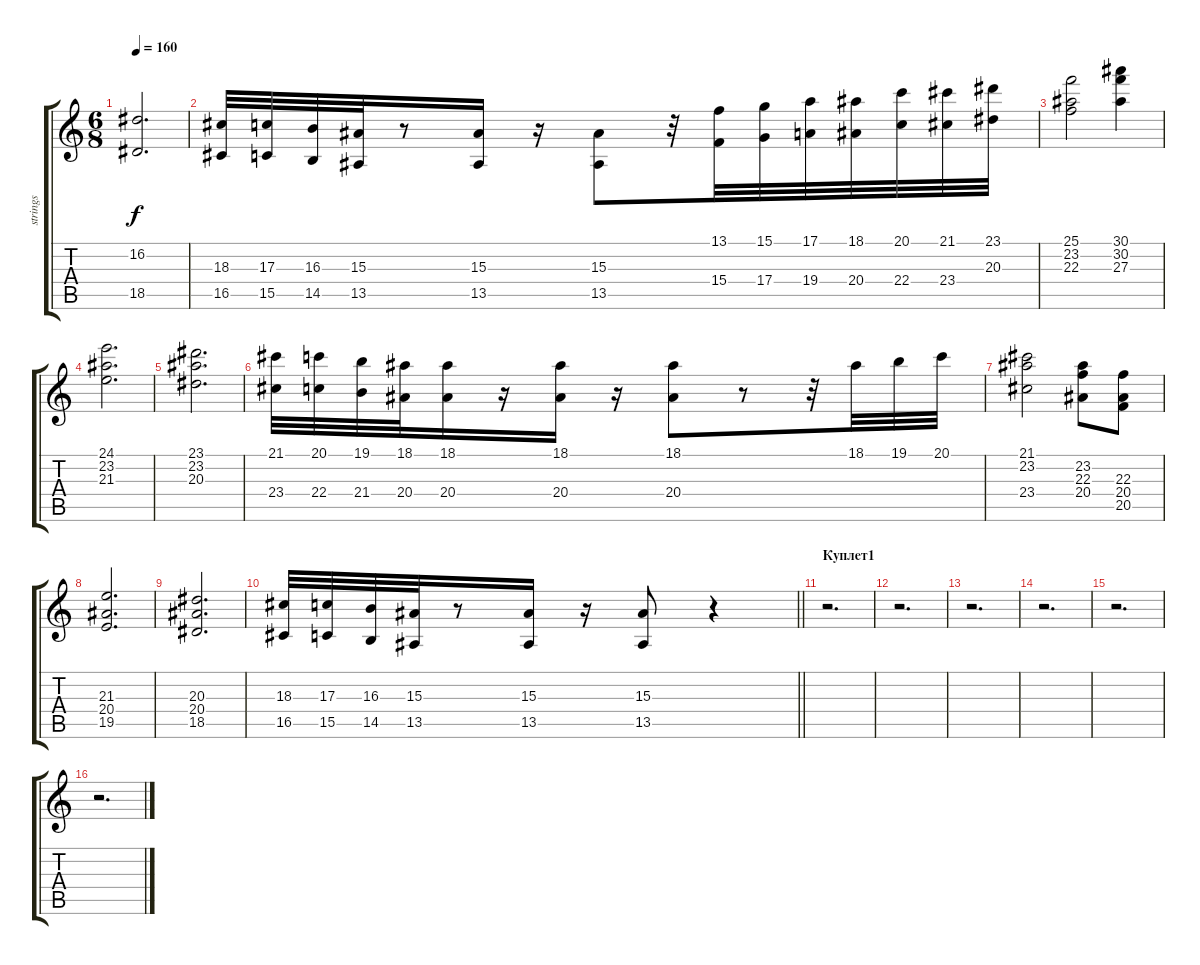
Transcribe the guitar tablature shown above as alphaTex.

\track ("strings" "strings") {instrument stringensemble1}
\staff {score tabs}
\tuning (E4 B3 G3 D3 A2 E2) {hide}
\ts (6 8)
\tempo 160
\clef g2
\ks c
(16.2 18.5).2{d dy f} |
(18.3 16.5).32 (17.3 15.5).32 (16.3 14.5).32 (15.3 13.5).32 r.8 (15.3 13.5).16 r.16 (15.3 13.5).8 r.32 (13.1 15.4).32 (15.1 17.4).32 (17.1 19.4).32 (18.1 20.4).32 (20.1 22.4).32 (21.1 23.4).32 (23.1 20.3).32 |
(25.1 23.2 22.3).2 (30.1 30.2 27.3).4 |
(24.1 23.2 21.3).2{d} |
(23.1 23.2 20.3).2{d} |
(21.1 23.4).32 (20.1 22.4).32 (19.1 21.4).32 (18.1 20.4).32 (18.1 20.4).16 r.16 (18.1 20.4).16 r.16 (18.1 20.4).8 r.8 r.32 18.1.32 19.1.32 20.1.32 |
(21.1 23.2 23.4).2 (23.2 22.3 20.4).8 (22.3 20.4 20.5).8 |
(21.3 20.4 19.5).2{d} |
(20.3 20.4 18.5).2{d} |
\barLineRight lightlight
(18.3 16.5).32 (17.3 15.5).32 (16.3 14.5).32 (15.3 13.5).32 r.8 (15.3 13.5).16 r.16 (15.3 13.5).8 r.4 |
\section ("" "Куплет1")
r.2{d} |
r.2{d} |
r.2{d} |
r.2{d} |
r.2{d} |
r.2{d}
